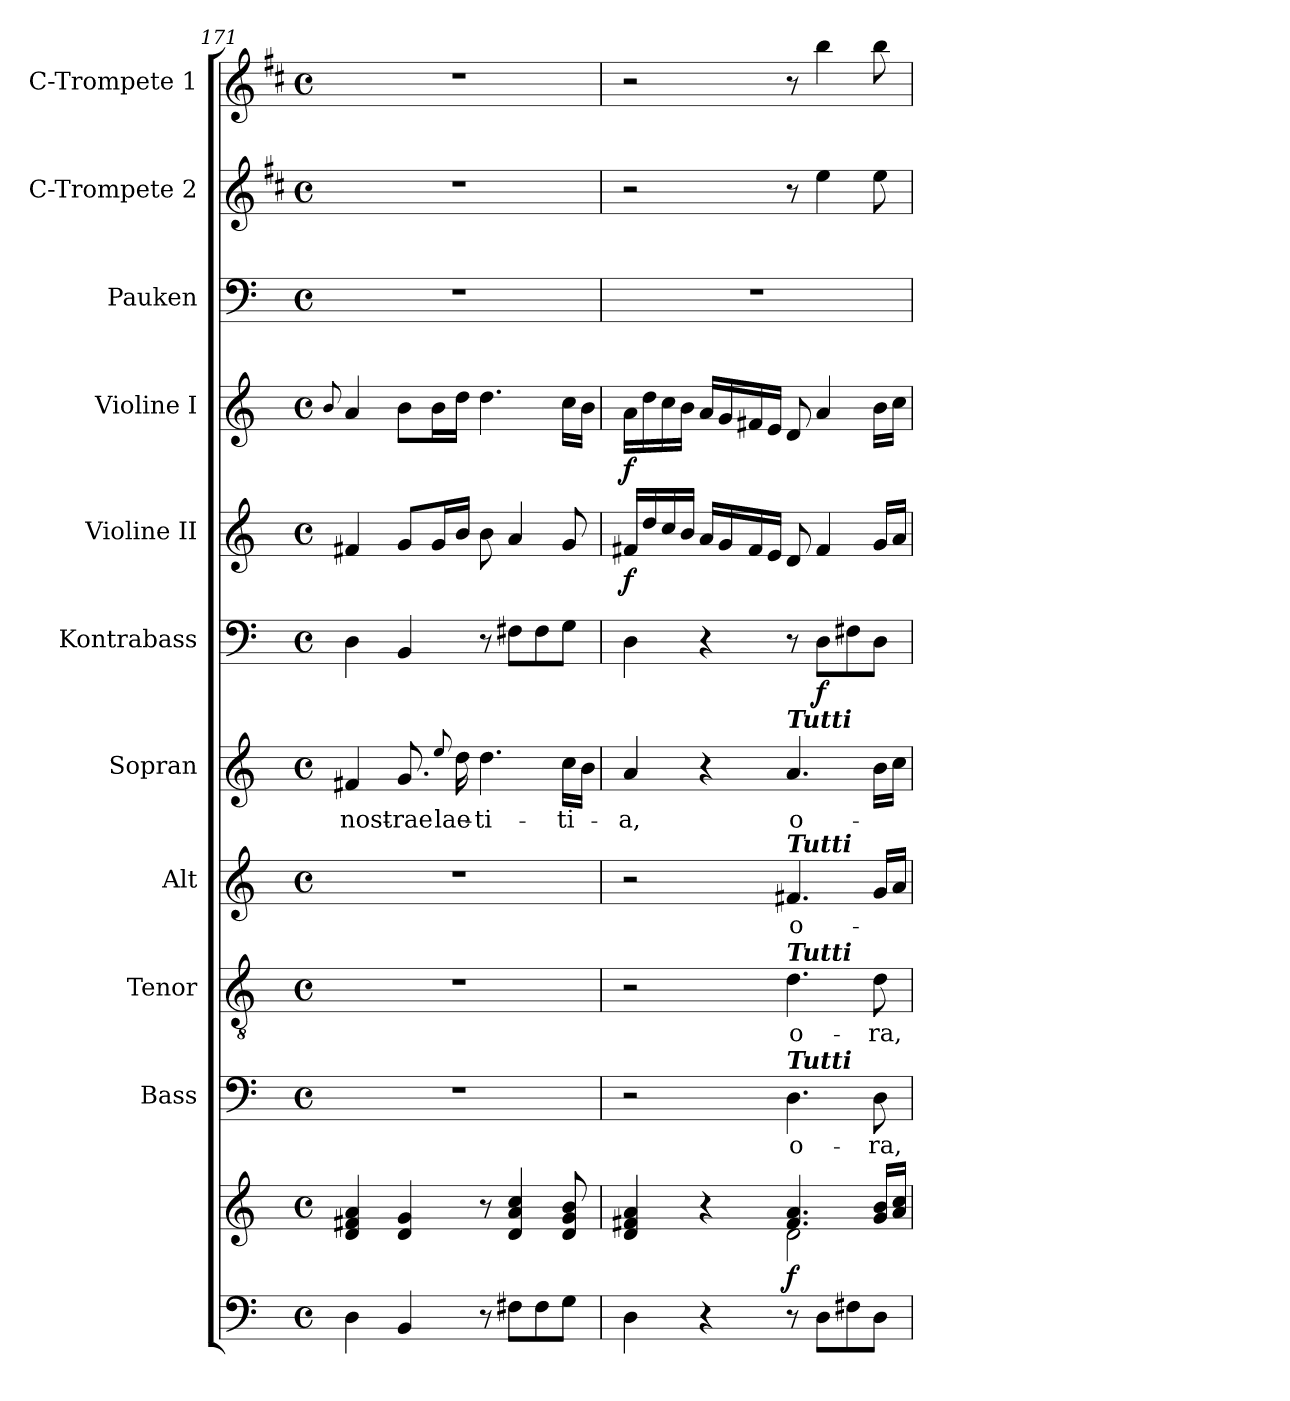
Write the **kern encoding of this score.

**kern	**kern	**dynam	**kern	**text	**kern	**text	**kern	**text	**kern	**text	**kern	**dynam	**kern	**dynam	**kern	**dynam	**kern	**kern	**kern
*part11	*part11	*part11	*part10	*part10	*part9	*part9	*part8	*part8	*part7	*part7	*part6	*part6	*part5	*part5	*part4	*part4	*part3	*part2	*part1
*staff12	*staff11	*staff11/12	*staff10	*staff10	*staff9	*staff9	*staff8	*staff8	*staff7	*staff7	*staff6	*staff6	*staff5	*staff5	*staff4	*staff4	*staff3	*staff2	*staff1
*	*	*	*I"Bass	*	*I"Tenor	*	*I"Alt	*	*I"Sopran	*	*I"Kontrabass	*	*I"Violine II	*	*I"Violine I	*	*I"Pauken	*I"C-Trompete 2	*I"C-Trompete 1
*	*	*	*I'B.	*	*I'T.	*	*I'A.	*	*I'S.	*	*I'Kb.	*	*I'Vl. II	*	*I'Vl. I	*	*I'Pk.	*I'C Trp. 2	*I'C Trp. 1
*clefF4	*clefG2	*	*clefF4	*	*clefGv2	*	*clefG2	*	*clefG2	*	*clefF4	*	*clefG2	*	*clefG2	*	*clefF4	*clefG2	*clefG2
*	*	*	*	*	*	*	*	*	*	*	*ITrd7c12	*	*	*	*	*	*	*ITrd1c2	*ITrd1c2
*k[]	*k[]	*	*k[]	*	*k[]	*	*k[]	*	*k[]	*	*k[]	*	*k[]	*	*k[]	*	*k[]	*k[]	*k[]
*C:	*C:	*	*C:	*	*C:	*	*C:	*	*C:	*	*C:	*	*C:	*	*C:	*	*C:	*C:	*C:
*M4/4	*M4/4	*	*M4/4	*	*M4/4	*	*M4/4	*	*M4/4	*	*M4/4	*	*M4/4	*	*M4/4	*	*M4/4	*M4/4	*M4/4
*met(c)	*met(c)	*	*met(c)	*	*met(c)	*	*met(c)	*	*met(c)	*	*met(c)	*	*met(c)	*	*met(c)	*	*met(c)	*met(c)	*met(c)
=171	=171	=171	=171	=171	=171	=171	=171	=171	=171	=171	=171	=171	=171	=171	=171	=171	=171	=171	=171
.	.	.	.	.	.	.	.	.	.	.	.	.	.	.	8qqb/	.	.	.	.
!	!	!	!	!	!	!	!	!	!	!LO:LY:b	!	!	!	!	!	!	!	!	!
4D\	4d/ 4f#X/ 4a/	.	1r	.	1r	.	1r	.	4f#X/	nost-	4DD\	.	4f#X/	.	4a/	.	1r	1r	1r
!	!	!	!	!	!	!	!	!	!	!LO:LY:b	!	!	!	!	!	!	!	!	!
4BB/	4d/ 4g/	.	.	.	.	.	.	.	8.g/	-rae	4BBB/	.	8g/L	.	8b\L	.	.	.	.
.	.	.	.	.	.	.	.	.	.	.	.	.	16g/L	.	16b\L	.	.	.	.
.	.	.	.	.	.	.	.	.	8qqee/	.	.	.	.	.	.	.	.	.	.
!	!	!	!	!	!	!	!	!	!	!LO:LY:b	!	!	!	!	!	!	!	!	!
.	.	.	.	.	.	.	.	.	16dd\	lae-	.	.	16b/JJ	.	16dd\JJ	.	.	.	.
!	!	!	!	!	!	!	!	!	!	!LO:LY:b	!	!	!	!	!	!	!	!	!
8r	8r	.	.	.	.	.	.	.	4.dd\	-ti-	8r	.	8b\	.	4.dd\	.	.	.	.
8F#X\L	4d/ 4a/ 4cc/	.	.	.	.	.	.	.	.	.	8FF#X\L	.	4a/	.	.	.	.	.	.
8F#\	.	.	.	.	.	.	.	.	.	.	8FF#\	.	.	.	.	.	.	.	.
!	!	!	!	!	!	!	!	!	!	!LO:LY:b	!	!	!	!	!	!	!	!	!
8G\J	8d/ 8g/ 8b/	.	.	.	.	.	.	.	16cc\LL	-ti-	8GG\J	.	8g/	.	16cc\LL	.	.	.	.
.	.	.	.	.	.	.	.	.	16b\JJ	.	.	.	.	.	16b\JJ	.	.	.	.
!!LO:PB:g=z
=172	=172	=172	=172	=172	=172	=172	=172	=172	=172	=172	=172	=172	=172	=172	=172	=172	=172	=172	=172
*	*^	*	*	*	*	*	*	*	*	*	*	*	*	*	*	*	*	*	*
!	!	!	!	!	!	!	!	!	!	!	!LO:LY:b	!	!	!	!LO:DY:b	!	!LO:DY:b	!	!	!
4D\	4d/ 4f#X/ 4a/	2ryy	.	2r	.	2r	.	2r	.	4a/	-a,	4DD\	.	16f#X/LL	f	16a\LL	f	1r	2r	2r
.	.	.	.	.	.	.	.	.	.	.	.	.	.	16dd/	.	16dd\	.	.	.	.
.	.	.	.	.	.	.	.	.	.	.	.	.	.	16cc/	.	16cc\	.	.	.	.
.	.	.	.	.	.	.	.	.	.	.	.	.	.	16b/JJ	.	16b\JJ	.	.	.	.
4r	4r	.	.	.	.	.	.	.	.	4r	.	4r	.	16a/LL	.	16a/LL	.	.	.	.
.	.	.	.	.	.	.	.	.	.	.	.	.	.	16g/	.	16g/	.	.	.	.
.	.	.	.	.	.	.	.	.	.	.	.	.	.	16f#/	.	16f#X/	.	.	.	.
.	.	.	.	.	.	.	.	.	.	.	.	.	.	16e/JJ	.	16e/JJ	.	.	.	.
!	!	!	!	!	!	!	!	!	!	!LO:TX:a:Bi:t=Tutti	!	!	!	!	!	!	!	!	!	!
!	!	!	!	!	!	!	!	!LO:TX:a:Bi:t=Tutti	!	!	!	!	!	!	!	!	!	!	!	!
!	!	!	!	!	!	!LO:TX:a:Bi:t=Tutti	!	!	!	!	!	!	!	!	!	!	!	!	!	!
!	!	!	!	!LO:TX:a:Bi:t=Tutti	!	!	!	!	!	!	!	!	!	!	!	!	!	!	!	!
!	!	!	!LO:DY:b	!	!LO:LY:b	!	!LO:LY:b	!	!LO:LY:b	!	!LO:LY:b	!	!	!	!	!	!	!	!	!
8r	4.f#/ 4.a/	2d\	f	4.D\	o-	4.d\	o-	4.f#X/	o-	4.a/	o-	8r	.	8d/	.	8d/	.	.	8r	8r
!	!	!	!	!	!	!	!	!	!	!	!	!	!LO:DY:b	!	!	!	!	!	!	!
8D\L	.	.	.	.	.	.	.	.	.	.	.	8DD\L	f	4f#/	.	4a/	.	.	4dd\	4aa\
8F#X\	.	.	.	.	.	.	.	.	.	.	.	8FF#X\	.	.	.	.	.	.	.	.
!	!	!	!	!	!LO:LY:b	!	!LO:LY:b	!	!	!	!	!	!	!	!	!	!	!	!	!
8D\J	16g/ 16b/LL	.	.	8D\	-ra,	8d\	-ra,	16g/LL	.	16b\LL	.	8DD\J	.	16g/LL	.	16b\LL	.	.	8dd\	8aa\
.	16a/ 16cc/JJ	.	.	.	.	.	.	16a/JJ	.	16cc\JJ	.	.	.	16a/JJ	.	16cc\JJ	.	.	.	.
*	*v	*v	*	*	*	*	*	*	*	*	*	*	*	*	*	*	*	*	*	*
=	=	=	=	=	=	=	=	=	=	=	=	=	=	=	=	=	=	=	=
*-	*-	*-	*-	*-	*-	*-	*-	*-	*-	*-	*-	*-	*-	*-	*-	*-	*-	*-	*-
